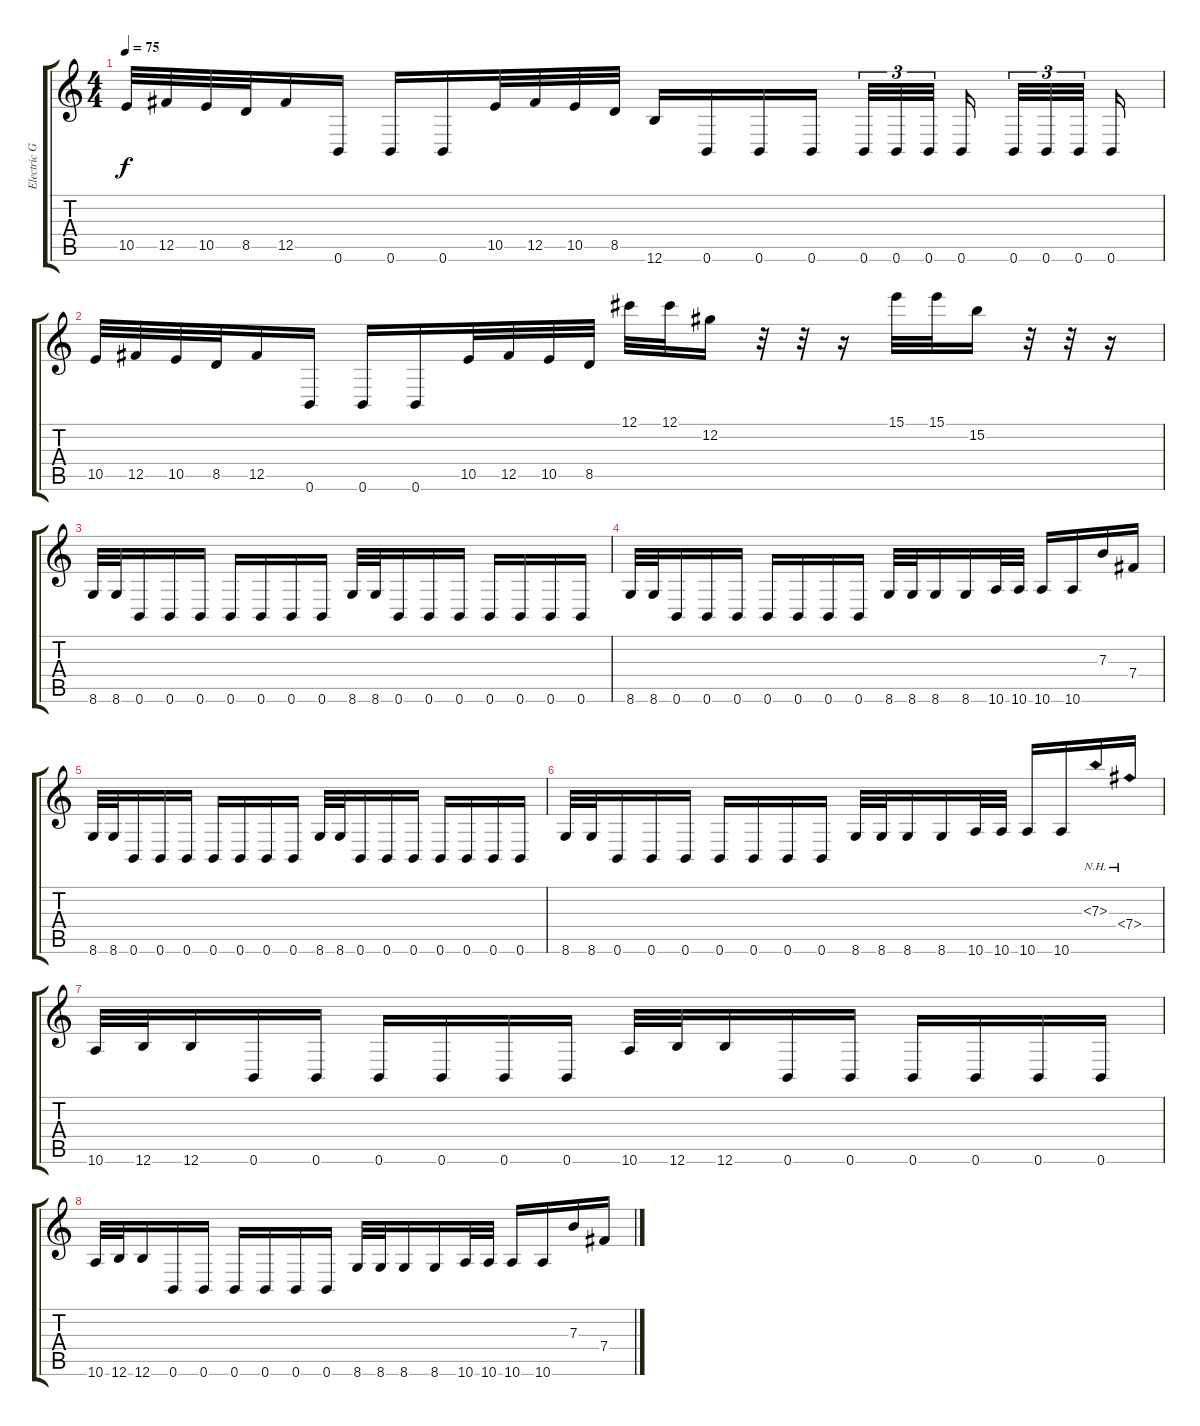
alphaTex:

\track ("Electric Guitar" "Electric G") {instrument distortionguitar}
\staff {score tabs}
\tuning (Db4 Ab3 E3 B2 Gb2 B1) {hide}
\ts (4 4)
\tempo 75
\clef g2
\ks c
10.5.32{dy f} 12.5.32 10.5.32 8.5.32 12.5.16 0.6.16 0.6.16 0.6.16 10.5.32 12.5.32 10.5.32 8.5.32 12.6.16 0.6.16 0.6.16 0.6.16 0.6.32{tu (3 2)} 0.6.32{tu (3 2)} 0.6.32{tu (3 2)} 0.6.16 0.6.32{tu (3 2)} 0.6.32{tu (3 2)} 0.6.32{tu (3 2)} 0.6.16 |
10.5.32 12.5.32 10.5.32 8.5.32 12.5.16 0.6.16 0.6.16 0.6.16 10.5.32 12.5.32 10.5.32 8.5.32 12.1.32 12.1.32 12.2.16 r.32 r.32 r.16 15.1.32 15.1.32 15.2.16 r.32 r.32 r.16 |
8.6.32 8.6.32 0.6.16 0.6.16 0.6.16 0.6.16 0.6.16 0.6.16 0.6.16 8.6.32 8.6.32 0.6.16 0.6.16 0.6.16 0.6.16 0.6.16 0.6.16 0.6.16 |
8.6.32 8.6.32 0.6.16 0.6.16 0.6.16 0.6.16 0.6.16 0.6.16 0.6.16 8.6.32 8.6.32 8.6.16 8.6.16 10.6.32 10.6.32 10.6.16 10.6.16 7.3.16 7.4.16 |
8.6.32 8.6.32 0.6.16 0.6.16 0.6.16 0.6.16 0.6.16 0.6.16 0.6.16 8.6.32 8.6.32 0.6.16 0.6.16 0.6.16 0.6.16 0.6.16 0.6.16 0.6.16 |
8.6.32 8.6.32 0.6.16 0.6.16 0.6.16 0.6.16 0.6.16 0.6.16 0.6.16 8.6.32 8.6.32 8.6.16 8.6.16 10.6.32 10.6.32 10.6.16 10.6.16 7.3{nh}.16 7.4{nh}.16 |
10.6.32 12.6.32 12.6.16 0.6.16 0.6.16 0.6.16 0.6.16 0.6.16 0.6.16 10.6.32 12.6.32 12.6.16 0.6.16 0.6.16 0.6.16 0.6.16 0.6.16 0.6.16 |
10.6.32 12.6.32 12.6.16 0.6.16 0.6.16 0.6.16 0.6.16 0.6.16 0.6.16 8.6.32 8.6.32 8.6.16 8.6.16 10.6.32 10.6.32 10.6.16 10.6.16 7.3.16 7.4.16
